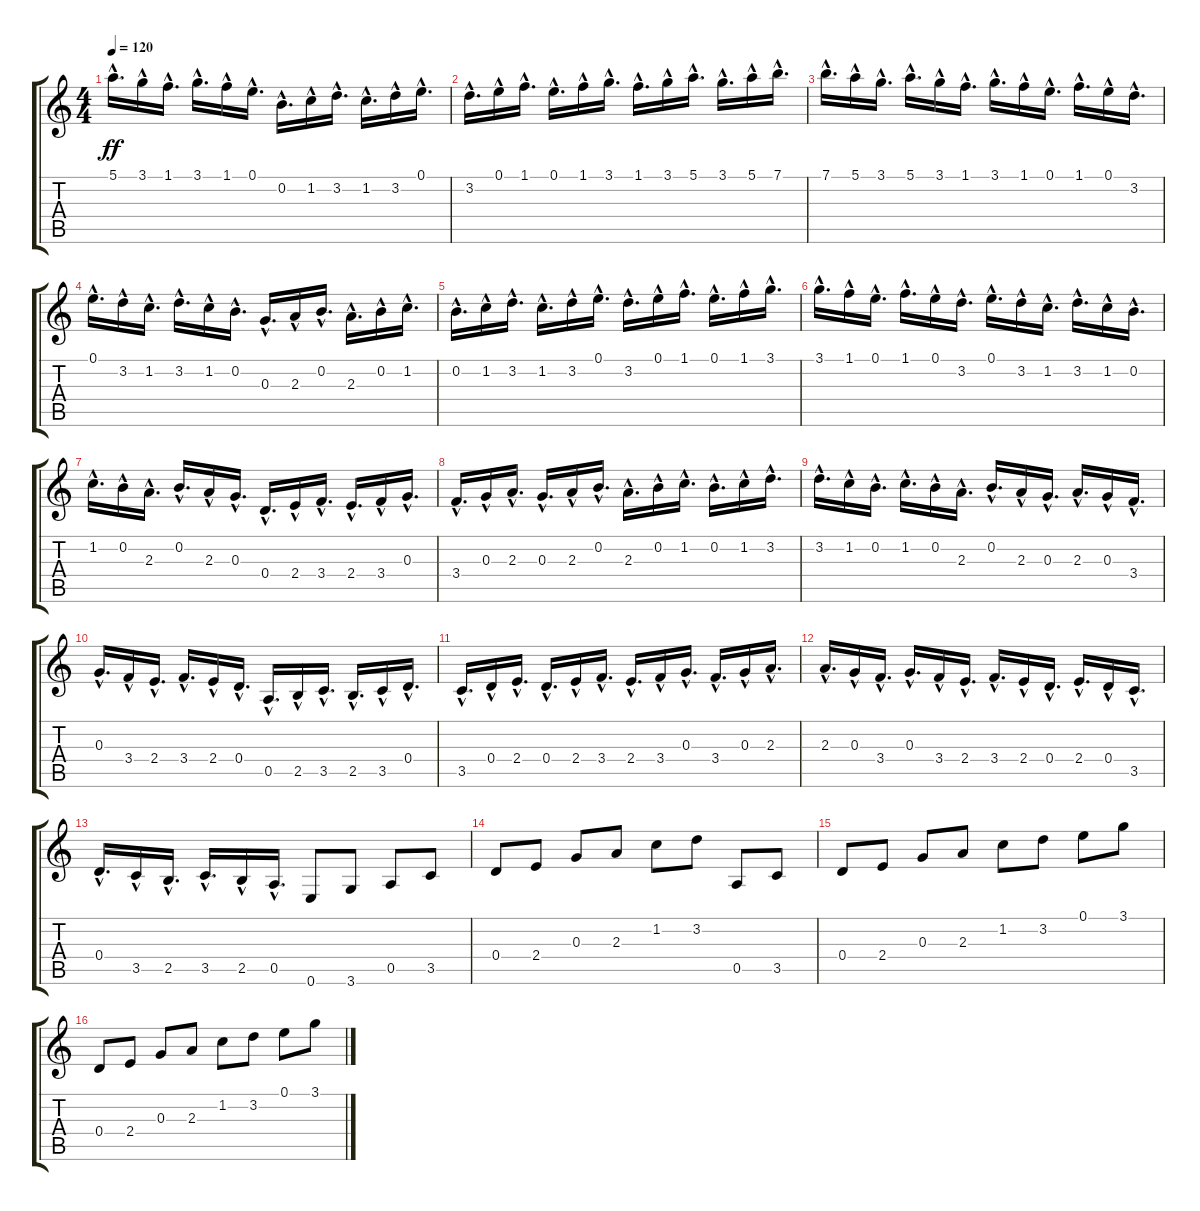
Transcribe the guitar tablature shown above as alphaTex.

\track "" {instrument acousticguitarnylon}
\staff {score tabs}
\tuning (E4 B3 G3 D3 A2 E2) {hide}
\ts (4 4)
\tempo 120
\clef g2
\ks c
5.1{hac}.16{d dy ff} 3.1{hac}.16 1.1{hac}.16{d} 3.1{hac}.16{d} 1.1{hac}.16 0.1{hac}.16{d} 0.2{hac}.16{d} 1.2{hac}.16 3.2{hac}.16{d} 1.2{hac}.16{d} 3.2{hac}.16 0.1{hac}.16{d} |
3.2{hac}.16{d} 0.1{hac}.16 1.1{hac}.16{d} 0.1{hac}.16{d} 1.1{hac}.16 3.1{hac}.16{d} 1.1{hac}.16{d} 3.1{hac}.16 5.1{hac}.16{d} 3.1{hac}.16{d} 5.1{hac}.16 7.1{hac}.16{d} |
7.1{hac}.16{d} 5.1{hac}.16 3.1{hac}.16{d} 5.1{hac}.16{d} 3.1{hac}.16 1.1{hac}.16{d} 3.1{hac}.16{d} 1.1{hac}.16 0.1{hac}.16{d} 1.1{hac}.16{d} 0.1{hac}.16 3.2{hac}.16{d} |
0.1{hac}.16{d} 3.2{hac}.16 1.2{hac}.16{d} 3.2{hac}.16{d} 1.2{hac}.16 0.2{hac}.16{d} 0.3{hac}.16{d} 2.3{hac}.16 0.2{hac}.16{d} 2.3{hac}.16{d} 0.2{hac}.16 1.2{hac}.16{d} |
0.2{hac}.16{d} 1.2{hac}.16 3.2{hac}.16{d} 1.2{hac}.16{d} 3.2{hac}.16 0.1{hac}.16{d} 3.2{hac}.16{d} 0.1{hac}.16 1.1{hac}.16{d} 0.1{hac}.16{d} 1.1{hac}.16 3.1{hac}.16{d} |
3.1{hac}.16{d} 1.1{hac}.16 0.1{hac}.16{d} 1.1{hac}.16{d} 0.1{hac}.16 3.2{hac}.16{d} 0.1{hac}.16{d} 3.2{hac}.16 1.2{hac}.16{d} 3.2{hac}.16{d} 1.2{hac}.16 0.2{hac}.16{d} |
1.2{hac}.16{d} 0.2{hac}.16 2.3{hac}.16{d} 0.2{hac}.16{d} 2.3{hac}.16 0.3{hac}.16{d} 0.4{hac}.16{d} 2.4{hac}.16 3.4{hac}.16{d} 2.4{hac}.16{d} 3.4{hac}.16 0.3{hac}.16{d} |
3.4{hac}.16{d} 0.3{hac}.16 2.3{hac}.16{d} 0.3{hac}.16{d} 2.3{hac}.16 0.2{hac}.16{d} 2.3{hac}.16{d} 0.2{hac}.16 1.2{hac}.16{d} 0.2{hac}.16{d} 1.2{hac}.16 3.2{hac}.16{d} |
3.2{hac}.16{d} 1.2{hac}.16 0.2{hac}.16{d} 1.2{hac}.16{d} 0.2{hac}.16 2.3{hac}.16{d} 0.2{hac}.16{d} 2.3{hac}.16 0.3{hac}.16{d} 2.3{hac}.16{d} 0.3{hac}.16 3.4{hac}.16{d} |
0.3{hac}.16{d} 3.4{hac}.16 2.4{hac}.16{d} 3.4{hac}.16{d} 2.4{hac}.16 0.4{hac}.16{d} 0.5{hac}.16{d} 2.5{hac}.16 3.5{hac}.16{d} 2.5{hac}.16{d} 3.5{hac}.16 0.4{hac}.16{d} |
3.5{hac}.16{d} 0.4{hac}.16 2.4{hac}.16{d} 0.4{hac}.16{d} 2.4{hac}.16 3.4{hac}.16{d} 2.4{hac}.16{d} 3.4{hac}.16 0.3{hac}.16{d} 3.4{hac}.16{d} 0.3{hac}.16 2.3{hac}.16{d} |
2.3{hac}.16{d} 0.3{hac}.16 3.4{hac}.16{d} 0.3{hac}.16{d} 3.4{hac}.16 2.4{hac}.16{d} 3.4{hac}.16{d} 2.4{hac}.16 0.4{hac}.16{d} 2.4{hac}.16{d} 0.4{hac}.16 3.5{hac}.16{d} |
0.4{hac}.16{d} 3.5{hac}.16 2.5{hac}.16{d} 3.5{hac}.16{d} 2.5{hac}.16 0.5{hac}.16{d} 0.6.8 3.6.8 0.5.8 3.5.8 |
0.4.8 2.4.8 0.3.8 2.3.8 1.2.8 3.2.8 0.5.8 3.5.8 |
0.4.8 2.4.8 0.3.8 2.3.8 1.2.8 3.2.8 0.1.8 3.1.8 |
0.4.8 2.4.8 0.3.8 2.3.8 1.2.8 3.2.8 0.1.8 3.1.8
